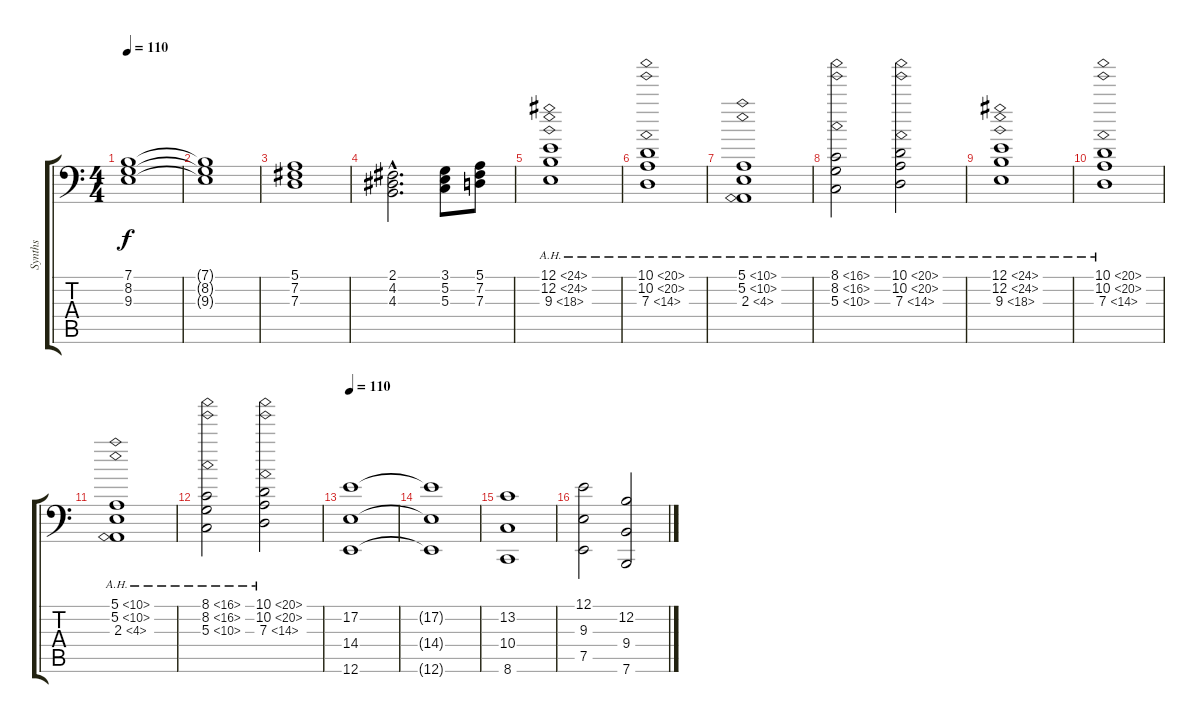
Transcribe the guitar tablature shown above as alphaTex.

\track ("Synths" "Synths") {instrument synthstrings1}
\staff {score tabs}
\tuning (E3 B2 G2 D2 A1 E1) {hide}
\ts (4 4)
\tempo 110
\clef f4
\ks c
(7.1 8.2 9.3).1{dy f} |
(7.1{t} 8.2{t} 9.3{t}).1 |
(5.1 7.2 7.3).1 |
(2.1{hac} 4.2{hac} 4.3{hac}).2{d} (3.1 5.2 5.3).8 (5.1 7.2 7.3).8 |
(12.1{ah 12} 12.2{ah 12} 9.3{ah 9}).1{instrument choiraahs} |
(10.1{ah 10} 10.2{ah 10} 7.3{ah 7}).1 |
(5.1{ah 5} 5.2{ah 5} 2.3{ah 2}).1 |
(8.1{ah 8} 8.2{ah 8} 5.3{ah 5}).2 (10.1{ah 10} 10.2{ah 10} 7.3{ah 7}).2 |
(12.1{ah 12} 12.2{ah 12} 9.3{ah 9}).1{instrument choiraahs} |
(10.1{ah 10} 10.2{ah 10} 7.3{ah 7}).1 |
(5.1{ah 5} 5.2{ah 5} 2.3{ah 2}).1 |
(8.1{ah 8} 8.2{ah 8} 5.3{ah 5}).2 (10.1{ah 10} 10.2{ah 10} 7.3{ah 7}).2 |
\tempo 110
(17.2 14.4 12.6).1 |
(17.2{t} 14.4{t} 12.6{t}).1 |
(13.2 10.4 8.6).1 |
(12.1 9.3 7.5).2 (12.2 9.4 7.6).2
